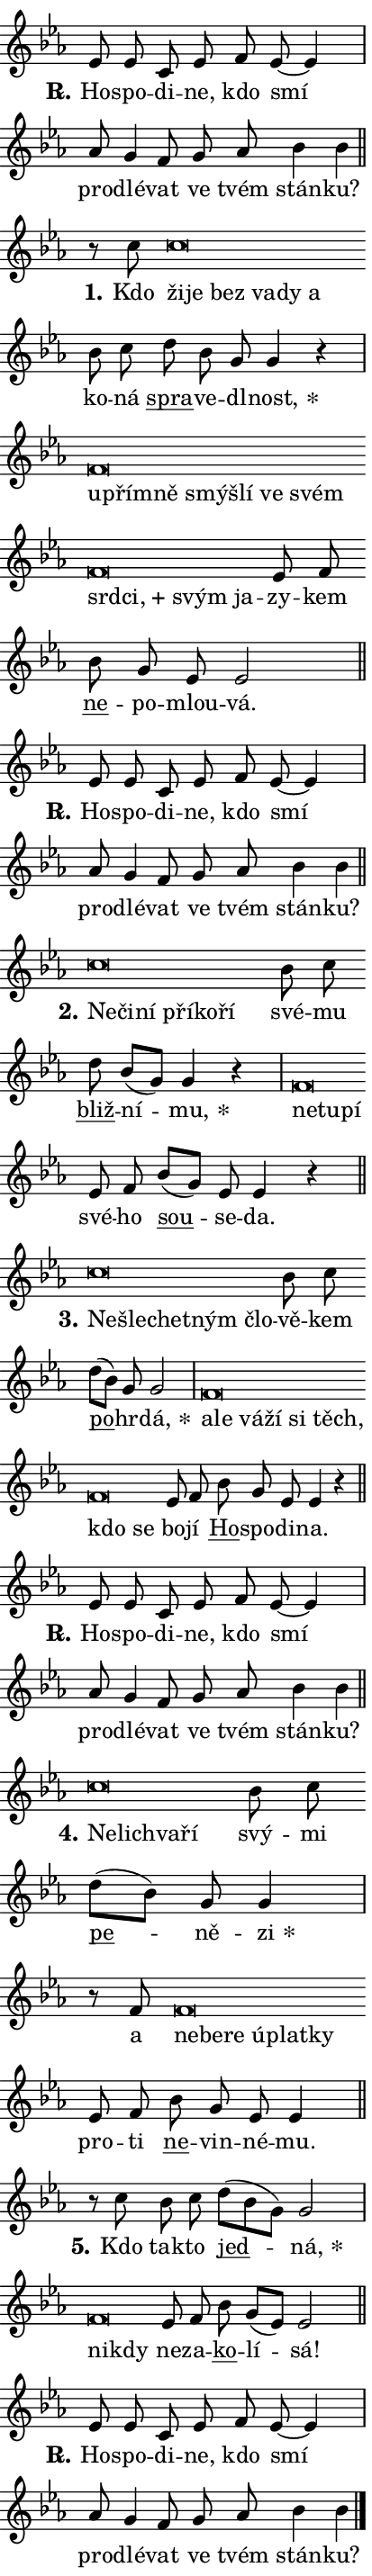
\version "2.24.0"
\header { tagline = "" }
\paper {
  indent = 0\cm
  top-margin = 0\cm
  right-margin = 0.13\cm % to fit lyric hyphens
  bottom-margin = 0\cm
  left-margin = 0\cm
  paper-width = 7\cm
  page-breaking = #ly:one-page-breaking
  system-system-spacing.basic-distance = #11
  score-system-spacing.basic-distance = #11
  ragged-last = ##f
}


%% Author: Thomas Morley
%% https://lists.gnu.org/archive/html/lilypond-user/2020-05/msg00002.html
#(define (line-position grob)
"Returns position of @var[grob} in current system:
   @code{'start}, if at first time-step
   @code{'end}, if at last time-step
   @code{'middle} otherwise
"
  (let* ((col (ly:item-get-column grob))
         (ln (ly:grob-object col 'left-neighbor))
         (rn (ly:grob-object col 'right-neighbor))
         (col-to-check-left (if (ly:grob? ln) ln col))
         (col-to-check-right (if (ly:grob? rn) rn col))
         (break-dir-left
           (and
             (ly:grob-property col-to-check-left 'non-musical #f)
             (ly:item-break-dir col-to-check-left)))
         (break-dir-right
           (and
             (ly:grob-property col-to-check-right 'non-musical #f)
             (ly:item-break-dir col-to-check-right))))
        (cond ((eqv? 1 break-dir-left) 'start)
              ((eqv? -1 break-dir-right) 'end)
              (else 'middle))))

#(define (tranparent-at-line-position vctor)
  (lambda (grob)
  "Relying on @code{line-position} select the relevant enry from @var{vctor}.
Used to determine transparency,"
    (case (line-position grob)
      ((end) (not (vector-ref vctor 0)))
      ((middle) (not (vector-ref vctor 1)))
      ((start) (not (vector-ref vctor 2))))))

noteHeadBreakVisibility =
#(define-music-function (break-visibility)(vector?)
"Makes @code{NoteHead}s transparent relying on @var{break-visibility}"
#{
  \override NoteHead.transparent =
    #(tranparent-at-line-position break-visibility)
#})

#(define delete-ledgers-for-transparent-note-heads
  (lambda (grob)
    "Reads whether a @code{NoteHead} is transparent.
If so this @code{NoteHead} is removed from @code{'note-heads} from
@var{grob}, which is supposed to be @code{LedgerLineSpanner}.
As a result ledgers are not printed for this @code{NoteHead}"
    (let* ((nhds-array (ly:grob-object grob 'note-heads))
           (nhds-list
             (if (ly:grob-array? nhds-array)
                 (ly:grob-array->list nhds-array)
                 '()))
           ;; Relies on the transparent-property being done before
           ;; Staff.LedgerLineSpanner.after-line-breaking is executed.
           ;; This is fragile ...
           (to-keep
             (remove
               (lambda (nhd)
                 (ly:grob-property nhd 'transparent #f))
               nhds-list)))
      ;; TODO find a better method to iterate over grob-arrays, similiar
      ;; to filter/remove etc for lists
      ;; For now rebuilt from scratch
      (set! (ly:grob-object grob 'note-heads)  '())
      (for-each
        (lambda (nhd)
          (ly:pointer-group-interface::add-grob grob 'note-heads nhd))
        to-keep))))

squashNotes = {
  \override NoteHead.X-extent = #'(-0.2 . 0.2)
  \override NoteHead.Y-extent = #'(-0.75 . 0)
  \override NoteHead.stencil =
    #(lambda (grob)
       (let ((pos (ly:grob-property grob 'staff-position)))
         (begin
           (if (< pos -7) (display "ERROR: Lower brevis then expected\n") (display "OK: Expected brevis position\n"))
           (if (<= pos -6) ly:text-interface::print ly:note-head::print))))
}
unSquashNotes = {
  \revert NoteHead.X-extent
  \revert NoteHead.Y-extent
  \revert NoteHead.stencil
}

hideNotes = \noteHeadBreakVisibility #begin-of-line-visible
unHideNotes = \noteHeadBreakVisibility #all-visible

% work-around for resetting accidentals
% https://lilypond.org/doc/v2.23/Documentation/notation/displaying-rhythms#unmetered-music
cadenzaMeasure = {
  \cadenzaOff
  \partial 1024 s1024
  \cadenzaOn
}

#(define-markup-command (accent layout props text) (markup?)
  "Underline accented syllable"
  (interpret-markup layout props
    #{\markup \override #'(offset . 4.3) \underline { #text }#}))

responsum = \markup \concat {
  "R" \hspace #-1.05 \path #0.1 #'((moveto 0 0.07) (lineto 0.9 0.8)) \hspace #0.05 "."
}

spaceSize = #0.6828661417322834 % exact space size for TeX Gyre Schola

\layout {
  \context {
    \Staff
    \remove "Time_signature_engraver"
    \override LedgerLineSpanner.after-line-breaking = #delete-ledgers-for-transparent-note-heads
  }
  \context {
    \Lyrics {
      \override LyricSpace.minimum-distance = \spaceSize
      \override LyricText.font-name = #"TeX Gyre Schola"
      \override LyricText.font-size = 1
      \override StanzaNumber.font-name = #"TeX Gyre Schola Bold"
      \override StanzaNumber.font-size = 1
    }
  }
  \context {
    \Score 
    \override NoteHead.text =
      #(lambda (grob) 
        (let ((pos (ly:grob-property grob 'staff-position)))
          #{\markup {
            \combine
              \halign #-0.55 \raise #(if (= pos -6) 0 0.5) \override #'(thickness . 2) \draw-line #'(3.2 . 0)
              \musicglyph "noteheads.sM1"
          }#}))
  }
}

% magnetic-lyrics.ily
%
%   written by
%     Jean Abou Samra <jean@abou-samra.fr>
%     Werner Lemberg <wl@gnu.org>
%
%   adapted by
%     Jiri Hon <jiri.hon@gmail.com>
%
% Version 2022-Apr-15

% https://www.mail-archive.com/lilypond-user@gnu.org/msg149350.html

#(define (Left_hyphen_pointer_engraver context)
   "Collect syllable-hyphen-syllable occurrences in lyrics and store
them in properties.  This engraver only looks to the left.  For
example, if the lyrics input is @code{foo -- bar}, it does the
following.

@itemize @bullet
@item
Set the @code{text} property of the @code{LyricHyphen} grob between
@q{foo} and @q{bar} to @code{foo}.

@item
Set the @code{left-hyphen} property of the @code{LyricText} grob with
text @q{foo} to the @code{LyricHyphen} grob between @q{foo} and
@q{bar}.
@end itemize

Use this auxiliary engraver in combination with the
@code{lyric-@/text::@/apply-@/magnetic-@/offset!} hook."
   (let ((hyphen #f)
         (text #f))
     (make-engraver
      (acknowledgers
       ((lyric-syllable-interface engraver grob source-engraver)
        (set! text grob)))
      (end-acknowledgers
       ((lyric-hyphen-interface engraver grob source-engraver)
        ;(when (not (grob::has-interface grob 'lyric-space-interface))
          (set! hyphen grob)));)
      ((stop-translation-timestep engraver)
       (when (and text hyphen)
         (ly:grob-set-object! text 'left-hyphen hyphen))
       (set! text #f)
       (set! hyphen #f)))))

#(define (lyric-text::apply-magnetic-offset! grob)
   "If the space between two syllables is less than the value in
property @code{LyricText@/.details@/.squash-threshold}, move the right
syllable to the left so that it gets concatenated with the left
syllable.

Use this function as a hook for
@code{LyricText@/.after-@/line-@/breaking} if the
@code{Left_@/hyphen_@/pointer_@/engraver} is active."
   (let ((hyphen (ly:grob-object grob 'left-hyphen #f)))
     (when hyphen
       (let ((left-text (ly:spanner-bound hyphen LEFT)))
         (when (grob::has-interface left-text 'lyric-syllable-interface)
           (let* ((common (ly:grob-common-refpoint grob left-text X))
                  (this-x-ext (ly:grob-extent grob common X))
                  (left-x-ext
                   (begin
                     ;; Trigger magnetism for left-text.
                     (ly:grob-property left-text 'after-line-breaking)
                     (ly:grob-extent left-text common X)))
                  ;; `delta` is the gap width between two syllables.
                  (delta (- (interval-start this-x-ext)
                            (interval-end left-x-ext)))
                  (details (ly:grob-property grob 'details))
                  (threshold (assoc-get 'squash-threshold details 0.2)))
             (when (< delta threshold)
               (let* (;; We have to manipulate the input text so that
                      ;; ligatures crossing syllable boundaries are not
                      ;; disabled.  For languages based on the Latin
                      ;; script this is essentially a beautification.
                      ;; However, for non-Western scripts it can be a
                      ;; necessity.
                      (lt (ly:grob-property left-text 'text))
                      (rt (ly:grob-property grob 'text))
                      (is-space (grob::has-interface hyphen 'lyric-space-interface))
                      (space (if is-space " " ""))
                      (extra-delta (if is-space spaceSize 0))
                      ;; Append new syllable.
                      (ltrt-space (if (and (string? lt) (string? rt))
                                (string-append lt space rt)
                                (make-concat-markup (list lt space rt))))
                      ;; Right-align `ltrt` to the right side.
                      (ltrt-space-markup (grob-interpret-markup
                               grob
                               (make-translate-markup
                                (cons (interval-length this-x-ext) 0)
                                (make-right-align-markup ltrt-space)))))
                 (begin
                   ;; Don't print `left-text`.
                   (ly:grob-set-property! left-text 'stencil #f)
                   ;; Set text and stencil (which holds all collected
                   ;; syllables so far) and shift it to the left.
                   (ly:grob-set-property! grob 'text ltrt-space)
                   (ly:grob-set-property! grob 'stencil ltrt-space-markup)
                   (ly:grob-translate-axis! grob (- (- delta extra-delta)) X))))))))))


#(define (lyric-hyphen::displace-bounds-first grob)
   ;; Make very sure this callback isn't triggered too early.
   (let ((left (ly:spanner-bound grob LEFT))
         (right (ly:spanner-bound grob RIGHT)))
     (ly:grob-property left 'after-line-breaking)
     (ly:grob-property right 'after-line-breaking)
     (ly:lyric-hyphen::print grob)))

squashThreshold = #0.4

\layout {
  \context {
    \Lyrics
    \consists #Left_hyphen_pointer_engraver
    \override LyricText.after-line-breaking =
      #lyric-text::apply-magnetic-offset!
    \override LyricHyphen.stencil = #lyric-hyphen::displace-bounds-first
    \override LyricText.details.squash-threshold = \squashThreshold
    \override LyricHyphen.minimum-distance = 0
    \override LyricHyphen.minimum-length = \squashThreshold
  }
}

squashText = \override LyricText.details.squash-threshold = 9999
unSquashText = \override LyricText.details.squash-threshold = \squashThreshold

leftText = \override LyricText.self-alignment-X = #LEFT
unLeftText = \revert LyricText.self-alignment-X

starOffset = #(lambda (grob) 
                (let ((x_offset (ly:self-alignment-interface::aligned-on-x-parent grob)))
                  (if (= x_offset 0) 0 (+ x_offset 1.2))))

star = #(define-music-function (syllable)(string?)
"Append star separator at the end of a syllable"
#{
  \once \override LyricText.X-offset = #starOffset
  \lyricmode { \markup {
    #syllable
    \override #'((font-name . "TeX Gyre Schola Bold")) \hspace #0.2 \lower #0.65 \larger "*"
  } }
#})

starAccent = #(define-music-function (syllable)(string?)
"Append star separator at the end of a syllable and make accent"
#{
  \once \override LyricText.X-offset = #starOffset
  \lyricmode { \markup {
    \accent #syllable
    \override #'((font-name . "TeX Gyre Schola Bold")) \hspace #0.2 \lower #0.65 \larger "*"
  } }
#})

breath = #(define-music-function (syllable)(string?)
"Append breathing indicator at the end of a syllable"
#{
  \lyricmode { \markup { #syllable "+" } }
#})

optionalBreath = #(define-music-function (syllable)(string?)
"Append optional breathing indicator at the end of a syllable"
#{
  \lyricmode { \markup { #syllable "(+)" } }
#})


\score {
    <<
        \new Voice = "melody" { \cadenzaOn \key es \major \relative { es'8 es c es \bar "" f es~ es4 \cadenzaMeasure \bar "|" as8 g4 f8 \bar "" g as bes4 bes \cadenzaMeasure \bar "||" \break } }
        \new Lyrics \lyricsto "melody" { \lyricmode { \set stanza = \responsum
Ho -- spo -- di -- ne, kdo smí pro -- dlé -- vat ve tvém stán -- ku? } }
    >>
    \layout {}
}

\score {
    <<
        \new Voice = "melody" { \cadenzaOn \key es \major \relative { r8 c''8 \squashNotes c\breve*1/16 \hideNotes \breve*1/16 \bar "" \breve*1/16 \bar "" \breve*1/16 \bar "" \breve*1/16 \breve*1/16 \bar "" \unHideNotes \unSquashNotes bes8 c \bar "" d bes g g4 r \cadenzaMeasure \bar "|" \squashNotes f\breve*1/16 \hideNotes \breve*1/16 \bar "" \breve*1/16 \bar "" \breve*1/16 \bar "" \breve*1/16 \bar "" \breve*1/16 \bar "" \breve*1/16 \bar "" \breve*1/16 \bar "" \breve*1/16 \bar "" \breve*1/16 \breve*1/16 \bar "" \unHideNotes \unSquashNotes es8 f \bar "" bes g es es2 \cadenzaMeasure \bar "||" \break } }
        \new Lyrics \lyricsto "melody" { \lyricmode { \set stanza = "1."
Kdo \leftText ži -- \squashText je bez va -- dy a \unLeftText \unSquashText ko -- ná \markup \accent spra -- ve -- dl -- \star nost, \leftText u -- \squashText přím -- ně smý -- šlí ve svém srd -- \breath "ci," svým ja -- \unLeftText \unSquashText zy -- kem \markup \accent ne -- po -- mlou -- vá. } }
    >>
    \layout {}
}

\score {
    <<
        \new Voice = "melody" { \cadenzaOn \key es \major \relative { es'8 es c es \bar "" f es~ es4 \cadenzaMeasure \bar "|" as8 g4 f8 \bar "" g as bes4 bes \cadenzaMeasure \bar "||" \break } }
        \new Lyrics \lyricsto "melody" { \lyricmode { \set stanza = \responsum
Ho -- spo -- di -- ne, kdo smí pro -- dlé -- vat ve tvém stán -- ku? } }
    >>
    \layout {}
}

\score {
    <<
        \new Voice = "melody" { \cadenzaOn \key es \major \relative { \squashNotes c''\breve*1/16 \hideNotes \breve*1/16 \bar "" \breve*1/16 \bar "" \breve*1/16 \bar "" \breve*1/16 \breve*1/16 \bar "" \unHideNotes \unSquashNotes bes8 c \bar "" d bes[( g)] g4 r \cadenzaMeasure \bar "|" \squashNotes f\breve*1/16 \hideNotes \breve*1/16 \breve*1/16 \bar "" \unHideNotes \unSquashNotes es8 f \bar "" bes[( g)] es es4 r \cadenzaMeasure \bar "||" \break } }
        \new Lyrics \lyricsto "melody" { \lyricmode { \set stanza = "2."
\leftText Ne -- \squashText či -- ní pří -- ko -- ří \unLeftText \unSquashText své -- mu \markup \accent bliž -- ní -- \star mu, \leftText ne -- \squashText tu -- pí \unLeftText \unSquashText své -- ho \markup \accent sou -- se -- da. } }
    >>
    \layout {}
}

\score {
    <<
        \new Voice = "melody" { \cadenzaOn \key es \major \relative { \squashNotes c''\breve*1/16 \hideNotes \breve*1/16 \bar "" \breve*1/16 \bar "" \breve*1/16 \breve*1/16 \bar "" \unHideNotes \unSquashNotes bes8 c \bar "" d[( bes)] g g2 \cadenzaMeasure \bar "|" \squashNotes f\breve*1/16 \hideNotes \breve*1/16 \bar "" \breve*1/16 \bar "" \breve*1/16 \bar "" \breve*1/16 \bar "" \breve*1/16 \bar "" \breve*1/16 \breve*1/16 \bar "" \unHideNotes \unSquashNotes es8 f \bar "" bes g es es4 r \cadenzaMeasure \bar "||" \break } }
        \new Lyrics \lyricsto "melody" { \lyricmode { \set stanza = "3."
\leftText Ne -- \squashText šle -- chet -- ným člo -- \unLeftText \unSquashText vě -- kem \markup \accent po -- hr -- \star dá, \leftText a -- \squashText le vá -- ží si těch, kdo se \unLeftText \unSquashText bo -- jí \markup \accent Ho -- spo -- di -- na. } }
    >>
    \layout {}
}

\score {
    <<
        \new Voice = "melody" { \cadenzaOn \key es \major \relative { es'8 es c es \bar "" f es~ es4 \cadenzaMeasure \bar "|" as8 g4 f8 \bar "" g as bes4 bes \cadenzaMeasure \bar "||" \break } }
        \new Lyrics \lyricsto "melody" { \lyricmode { \set stanza = \responsum
Ho -- spo -- di -- ne, kdo smí pro -- dlé -- vat ve tvém stán -- ku? } }
    >>
    \layout {}
}

\score {
    <<
        \new Voice = "melody" { \cadenzaOn \key es \major \relative { \squashNotes c''\breve*1/16 \hideNotes \breve*1/16 \breve*1/16 \bar "" \unHideNotes \unSquashNotes bes8 c \bar "" d[( bes)] g g4 \cadenzaMeasure \bar "|" r8 f8 \squashNotes f\breve*1/16 \hideNotes \breve*1/16 \bar "" \breve*1/16 \bar "" \breve*1/16 \breve*1/16 \bar "" \unHideNotes \unSquashNotes es8 f \bar "" bes g es es4 \cadenzaMeasure \bar "||" \break } }
        \new Lyrics \lyricsto "melody" { \lyricmode { \set stanza = "4."
\leftText Ne -- \squashText lichva -- ří \unLeftText \unSquashText svý -- mi \markup \accent pe -- ně -- \star zi a \leftText ne -- \squashText be -- re úplat -- ky \unLeftText \unSquashText pro -- ti \markup \accent ne -- vin -- né -- mu. } }
    >>
    \layout {}
}

\score {
    <<
        \new Voice = "melody" { \cadenzaOn \key es \major \relative { r8 c''8 bes8 c \bar "" d[( bes g)] g2 \cadenzaMeasure \bar "|" \squashNotes f\breve*1/16 \hideNotes \breve*1/16 \bar "" \unHideNotes \unSquashNotes es8 f \bar "" bes g[( es)] es2 \cadenzaMeasure \bar "||" \break } }
        \new Lyrics \lyricsto "melody" { \lyricmode { \set stanza = "5."
Kdo tak -- to \markup \accent jed -- \star ná, \leftText ni -- \squashText kdy \unLeftText \unSquashText ne -- za -- \markup \accent ko -- lí -- sá! } }
    >>
    \layout {}
}

\score {
    <<
        \new Voice = "melody" { \cadenzaOn \key es \major \relative { es'8 es c es \bar "" f es~ es4 \cadenzaMeasure \bar "|" as8 g4 f8 \bar "" g as bes4 bes \cadenzaMeasure \bar "||" \break } \bar "|." }
        \new Lyrics \lyricsto "melody" { \lyricmode { \set stanza = \responsum
Ho -- spo -- di -- ne, kdo smí pro -- dlé -- vat ve tvém stán -- ku? } }
    >>
    \layout {}
}
